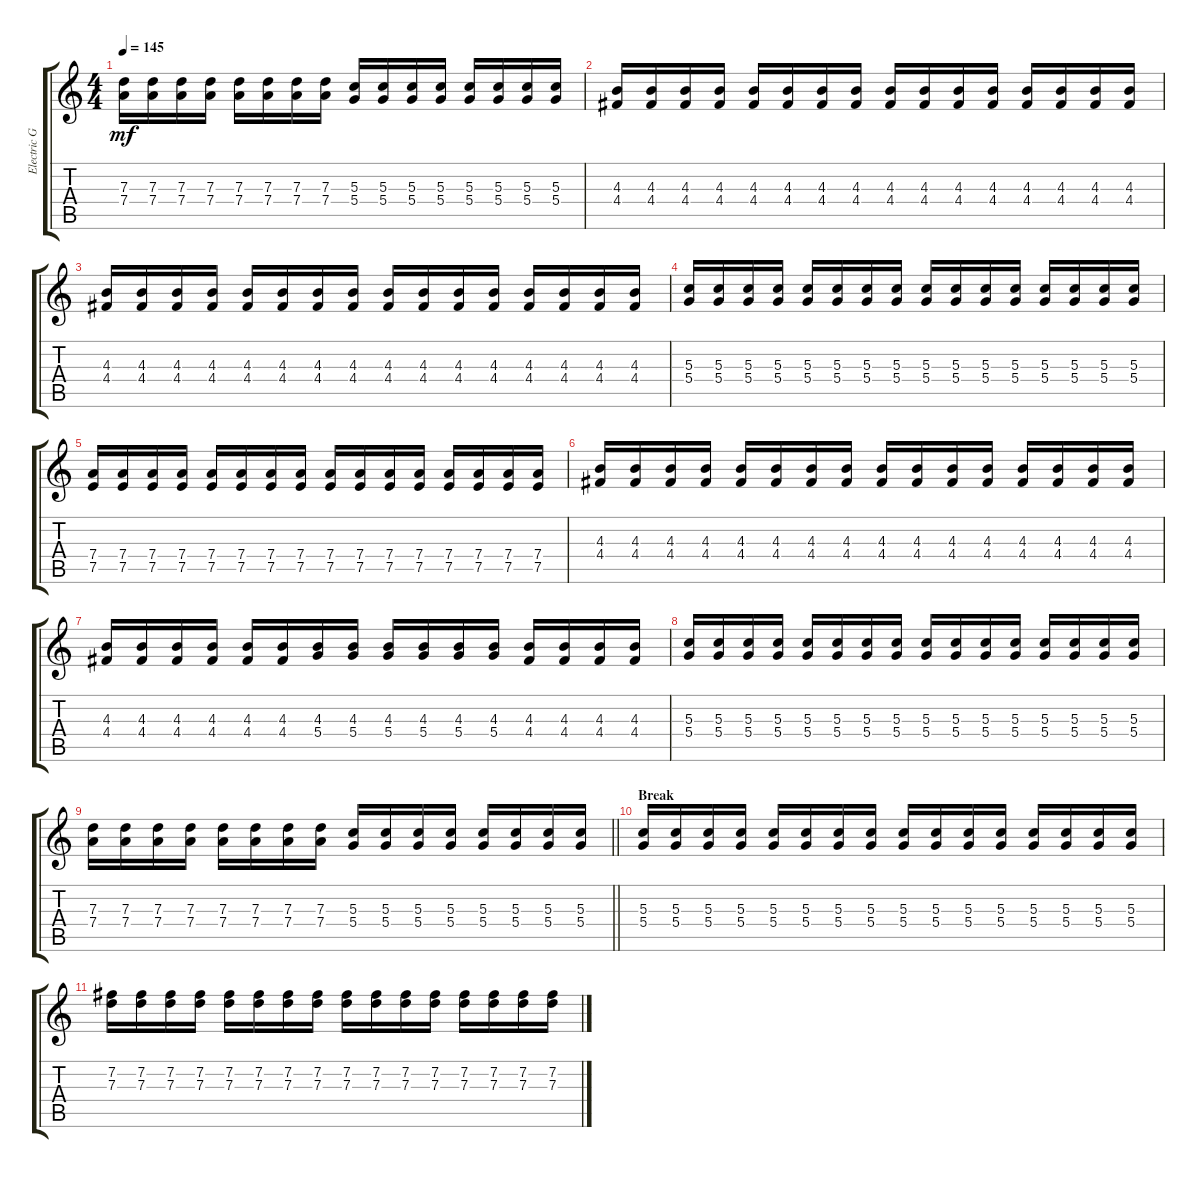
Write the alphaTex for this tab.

\track ("Electric Guitar" "Electric G") {instrument distortionguitar}
\staff {score tabs}
\tuning (E4 B3 G3 D3 A2 E2) {hide}
\ts (4 4)
\tempo 145
\clef g2
\ks c
(7.3 7.4).16{dy mf} (7.3 7.4).16 (7.3 7.4).16 (7.3 7.4).16 (7.3 7.4).16 (7.3 7.4).16 (7.3 7.4).16 (7.3 7.4).16 (5.3 5.4).16 (5.3 5.4).16 (5.3 5.4).16 (5.3 5.4).16 (5.3 5.4).16 (5.3 5.4).16 (5.3 5.4).16 (5.3 5.4).16 |
(4.3 4.4).16 (4.3 4.4).16 (4.3 4.4).16 (4.3 4.4).16 (4.3 4.4).16 (4.3 4.4).16 (4.3 4.4).16 (4.3 4.4).16 (4.3 4.4).16 (4.3 4.4).16 (4.3 4.4).16 (4.3 4.4).16 (4.3 4.4).16 (4.3 4.4).16 (4.3 4.4).16 (4.3 4.4).16 |
(4.3 4.4).16 (4.3 4.4).16 (4.3 4.4).16 (4.3 4.4).16 (4.3 4.4).16 (4.3 4.4).16 (4.3 4.4).16 (4.3 4.4).16 (4.3 4.4).16 (4.3 4.4).16 (4.3 4.4).16 (4.3 4.4).16 (4.3 4.4).16 (4.3 4.4).16 (4.3 4.4).16 (4.3 4.4).16 |
(5.3 5.4).16 (5.3 5.4).16 (5.3 5.4).16 (5.3 5.4).16 (5.3 5.4).16 (5.3 5.4).16 (5.3 5.4).16 (5.3 5.4).16 (5.3 5.4).16 (5.3 5.4).16 (5.3 5.4).16 (5.3 5.4).16 (5.3 5.4).16 (5.3 5.4).16 (5.3 5.4).16 (5.3 5.4).16 |
(7.4 7.5).16 (7.4 7.5).16 (7.4 7.5).16 (7.4 7.5).16 (7.4 7.5).16 (7.4 7.5).16 (7.4 7.5).16 (7.4 7.5).16 (7.4 7.5).16 (7.4 7.5).16 (7.4 7.5).16 (7.4 7.5).16 (7.4 7.5).16 (7.4 7.5).16 (7.4 7.5).16 (7.4 7.5).16 |
(4.3 4.4).16 (4.3 4.4).16 (4.3 4.4).16 (4.3 4.4).16 (4.3 4.4).16 (4.3 4.4).16 (4.3 4.4).16 (4.3 4.4).16 (4.3 4.4).16 (4.3 4.4).16 (4.3 4.4).16 (4.3 4.4).16 (4.3 4.4).16 (4.3 4.4).16 (4.3 4.4).16 (4.3 4.4).16 |
(4.3 4.4).16 (4.3 4.4).16 (4.3 4.4).16 (4.3 4.4).16 (4.3 4.4).16 (4.3 4.4).16 (4.3 5.4).16 (4.3 5.4).16 (4.3 5.4).16 (4.3 5.4).16 (4.3 5.4).16 (4.3 5.4).16 (4.3 4.4).16 (4.3 4.4).16 (4.3 4.4).16 (4.3 4.4).16 |
(5.3 5.4).16 (5.3 5.4).16 (5.3 5.4).16 (5.3 5.4).16 (5.3 5.4).16 (5.3 5.4).16 (5.3 5.4).16 (5.3 5.4).16 (5.3 5.4).16 (5.3 5.4).16 (5.3 5.4).16 (5.3 5.4).16 (5.3 5.4).16 (5.3 5.4).16 (5.3 5.4).16 (5.3 5.4).16 |
\barLineRight lightlight
(7.3 7.4).16 (7.3 7.4).16 (7.3 7.4).16 (7.3 7.4).16 (7.3 7.4).16 (7.3 7.4).16 (7.3 7.4).16 (7.3 7.4).16 (5.3 5.4).16 (5.3 5.4).16 (5.3 5.4).16 (5.3 5.4).16 (5.3 5.4).16 (5.3 5.4).16 (5.3 5.4).16 (5.3 5.4).16 |
\section ("" "Break")
(5.3 5.4).16 (5.3 5.4).16 (5.3 5.4).16 (5.3 5.4).16 (5.3 5.4).16 (5.3 5.4).16 (5.3 5.4).16 (5.3 5.4).16 (5.3 5.4).16 (5.3 5.4).16 (5.3 5.4).16 (5.3 5.4).16 (5.3 5.4).16 (5.3 5.4).16 (5.3 5.4).16 (5.3 5.4).16 |
(7.2 7.3).16 (7.2 7.3).16 (7.2 7.3).16 (7.2 7.3).16 (7.2 7.3).16 (7.2 7.3).16 (7.2 7.3).16 (7.2 7.3).16 (7.2 7.3).16 (7.2 7.3).16 (7.2 7.3).16 (7.2 7.3).16 (7.2 7.3).16 (7.2 7.3).16 (7.2 7.3).16 (7.2 7.3).16
